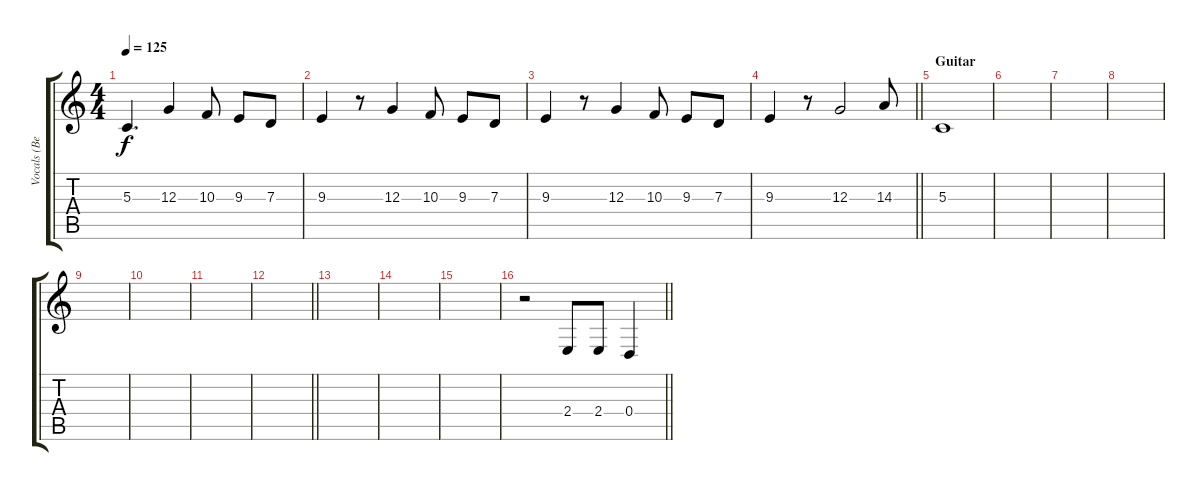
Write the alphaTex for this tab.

\track ("Vocals (Bernard)" "Vocals (Be") {instrument lead1square}
\staff {score tabs}
\tuning (E4 B3 G3 D3 A2 E2) {hide}
\ts (4 4)
\tempo 125
\clef g2
\ks c
5.3.4{d dy f} 12.3.4 10.3.8 9.3.8 7.3.8 |
9.3.4 r.8 12.3.4 10.3.8 9.3.8 7.3.8 |
9.3.4 r.8 12.3.4 10.3.8 9.3.8 7.3.8 |
\barLineRight lightlight
9.3.4 r.8 12.3.2 14.3.8 |
\section ("" "Guitar")
5.3.1 |
|
|
|
|
|
|
\barLineRight lightlight
|
|
|
|
\barLineRight lightlight
r.2 2.4.8 2.4.8 0.4.4
